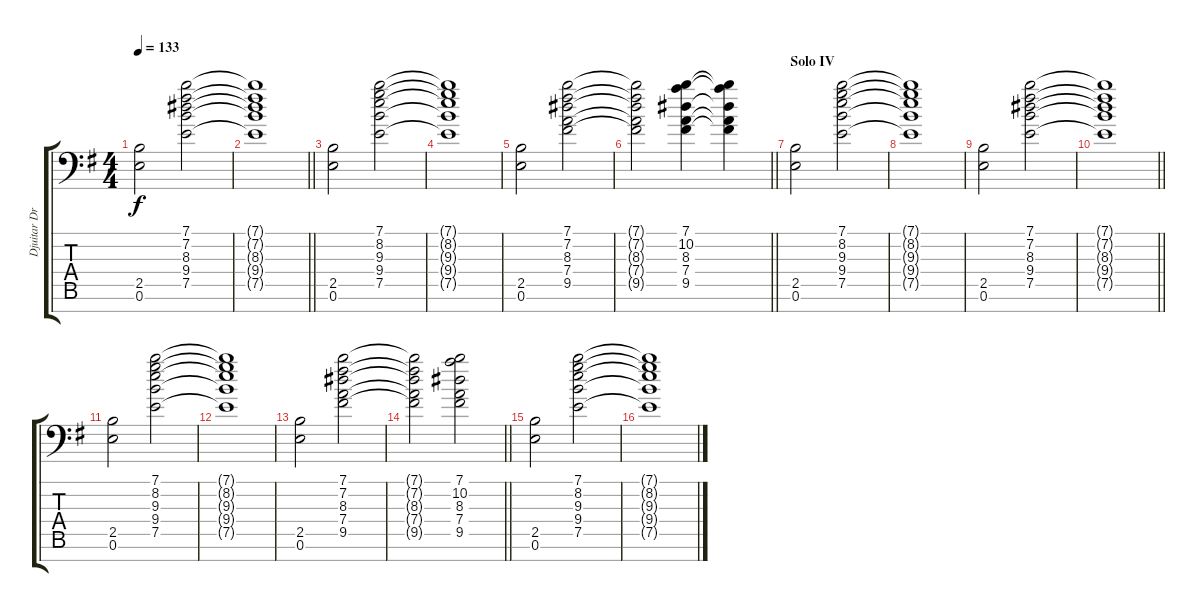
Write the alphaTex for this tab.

\track ("Djuitar Dropped A" "Djuitar Dr") {instrument distortionguitar}
\staff {score tabs}
\tuning (E4 B3 G3 D3 A2 E2 A1) {hide}
\ts (4 4)
\tempo 133
\clef f4
\ks eminor
(2.5 0.6).2{dy f} (7.1 7.2 8.3 9.4 7.5).2 |
\barLineRight lightlight
(7.1{t} 7.2{t} 8.3{t} 9.4{t} 7.5{t}).1 |
(2.5 0.6).2 (7.1 8.2 9.3 9.4 7.5).2 |
(7.1{t} 8.2{t} 9.3{t} 9.4{t} 7.5{t}).1 |
(2.5 0.6).2 (7.1 7.2 8.3 7.4 9.5).2 |
\barLineRight lightlight
(7.1{t} 7.2{t} 8.3{t} 7.4{t} 9.5{t}).2 (7.1 10.2 8.3 7.4 9.5).4 (7.1{t} 10.2{t} 8.3{t} 7.4{t} 9.5{t}).4{balance 8} |
\section ("" "Solo IV")
(2.5 0.6).2{instrument electricguitarjazz} (7.1 8.2 9.3 9.4 7.5).2 |
(7.1{t} 8.2{t} 9.3{t} 9.4{t} 7.5{t}).1 |
(2.5 0.6).2 (7.1 7.2 8.3 9.4 7.5).2 |
\barLineRight lightlight
(7.1{t} 7.2{t} 8.3{t} 9.4{t} 7.5{t}).1 |
(2.5 0.6).2 (7.1 8.2 9.3 9.4 7.5).2 |
(7.1{t} 8.2{t} 9.3{t} 9.4{t} 7.5{t}).1 |
(2.5 0.6).2 (7.1 7.2 8.3 7.4 9.5).2 |
\barLineRight lightlight
(7.1{t} 7.2{t} 8.3{t} 7.4{t} 9.5{t}).2 (7.1 10.2 8.3 7.4 9.5).2 |
(2.5 0.6).2 (7.1 8.2 9.3 9.4 7.5).2 |
(7.1{t} 8.2{t} 9.3{t} 9.4{t} 7.5{t}).1
